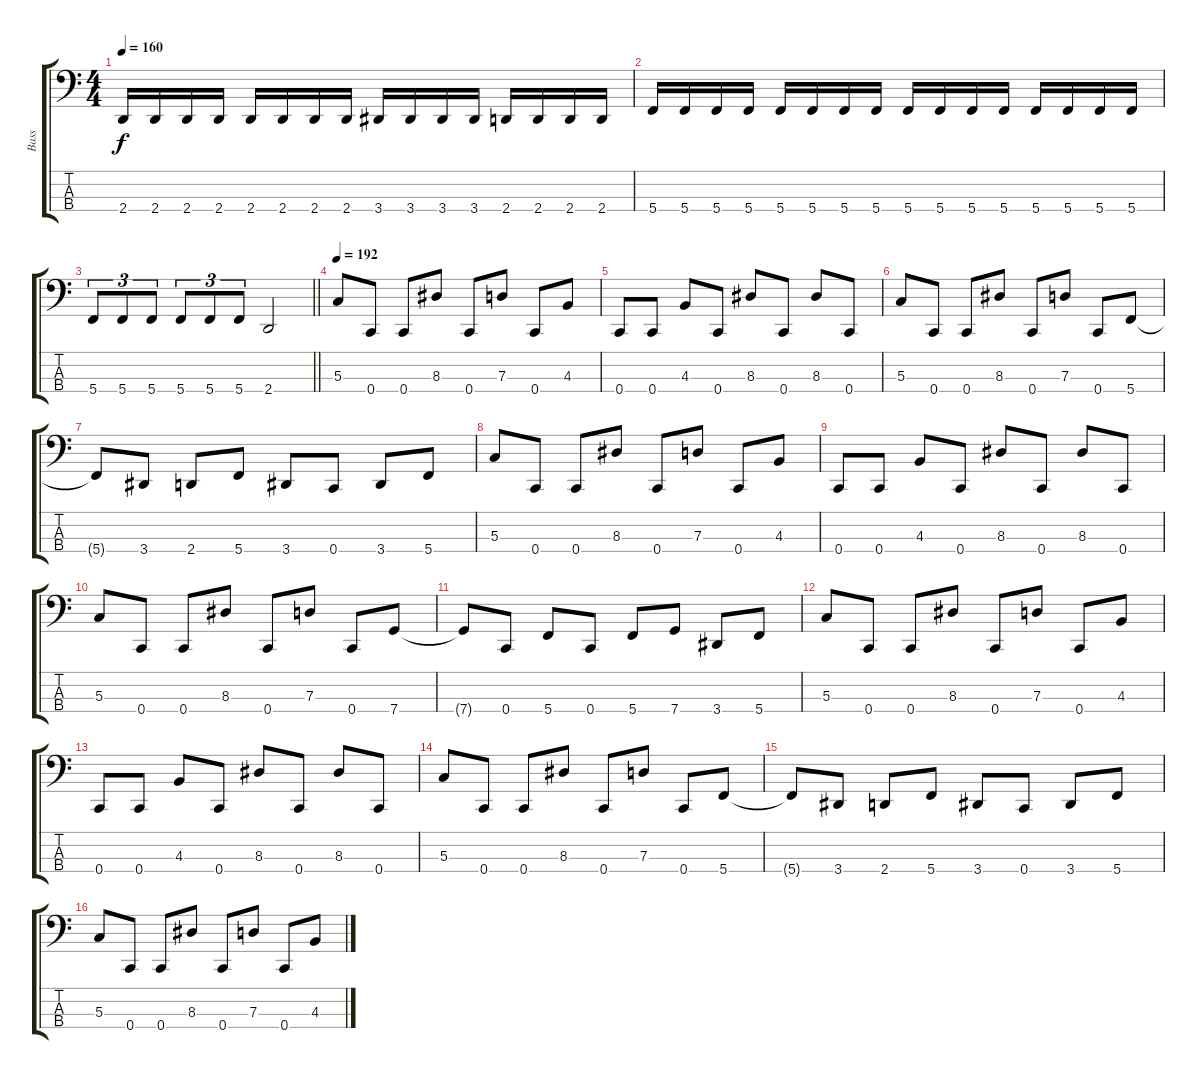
\track ("Bass" "Bass") {instrument electricbassfinger}
\staff {score tabs}
\tuning (F2 C2 G1 C1) {hide}
\ts (4 4)
\tempo 160
\clef f4
\ks c
2.4.16{dy f} 2.4.16 2.4.16 2.4.16 2.4.16 2.4.16 2.4.16 2.4.16 3.4.16 3.4.16 3.4.16 3.4.16 2.4.16 2.4.16 2.4.16 2.4.16 |
5.4.16 5.4.16 5.4.16 5.4.16 5.4.16 5.4.16 5.4.16 5.4.16 5.4.16 5.4.16 5.4.16 5.4.16 5.4.16 5.4.16 5.4.16 5.4.16 |
\barLineRight lightlight
5.4.8{tu (3 2)} 5.4.8{tu (3 2)} 5.4.8{tu (3 2)} 5.4.8{tu (3 2)} 5.4.8{tu (3 2)} 5.4.8{tu (3 2)} 2.4.2 |
\section ("" "")
\tempo 192
5.3.8 0.4.8 0.4.8 8.3.8 0.4.8 7.3.8 0.4.8 4.3.8 |
0.4.8 0.4.8 4.3.8 0.4.8 8.3.8 0.4.8 8.3.8 0.4.8 |
5.3.8 0.4.8 0.4.8 8.3.8 0.4.8 7.3.8 0.4.8 5.4.8 |
5.4{t}.8 3.4.8 2.4.8 5.4.8 3.4.8 0.4.8 3.4.8 5.4.8 |
5.3.8 0.4.8 0.4.8 8.3.8 0.4.8 7.3.8 0.4.8 4.3.8 |
0.4.8 0.4.8 4.3.8 0.4.8 8.3.8 0.4.8 8.3.8 0.4.8 |
5.3.8 0.4.8 0.4.8 8.3.8 0.4.8 7.3.8 0.4.8 7.4.8 |
7.4{t}.8 0.4.8 5.4.8 0.4.8 5.4.8 7.4.8 3.4.8 5.4.8 |
5.3.8 0.4.8 0.4.8 8.3.8 0.4.8 7.3.8 0.4.8 4.3.8 |
0.4.8 0.4.8 4.3.8 0.4.8 8.3.8 0.4.8 8.3.8 0.4.8 |
5.3.8 0.4.8 0.4.8 8.3.8 0.4.8 7.3.8 0.4.8 5.4.8 |
5.4{t}.8 3.4.8 2.4.8 5.4.8 3.4.8 0.4.8 3.4.8 5.4.8 |
5.3.8 0.4.8 0.4.8 8.3.8 0.4.8 7.3.8 0.4.8 4.3.8
